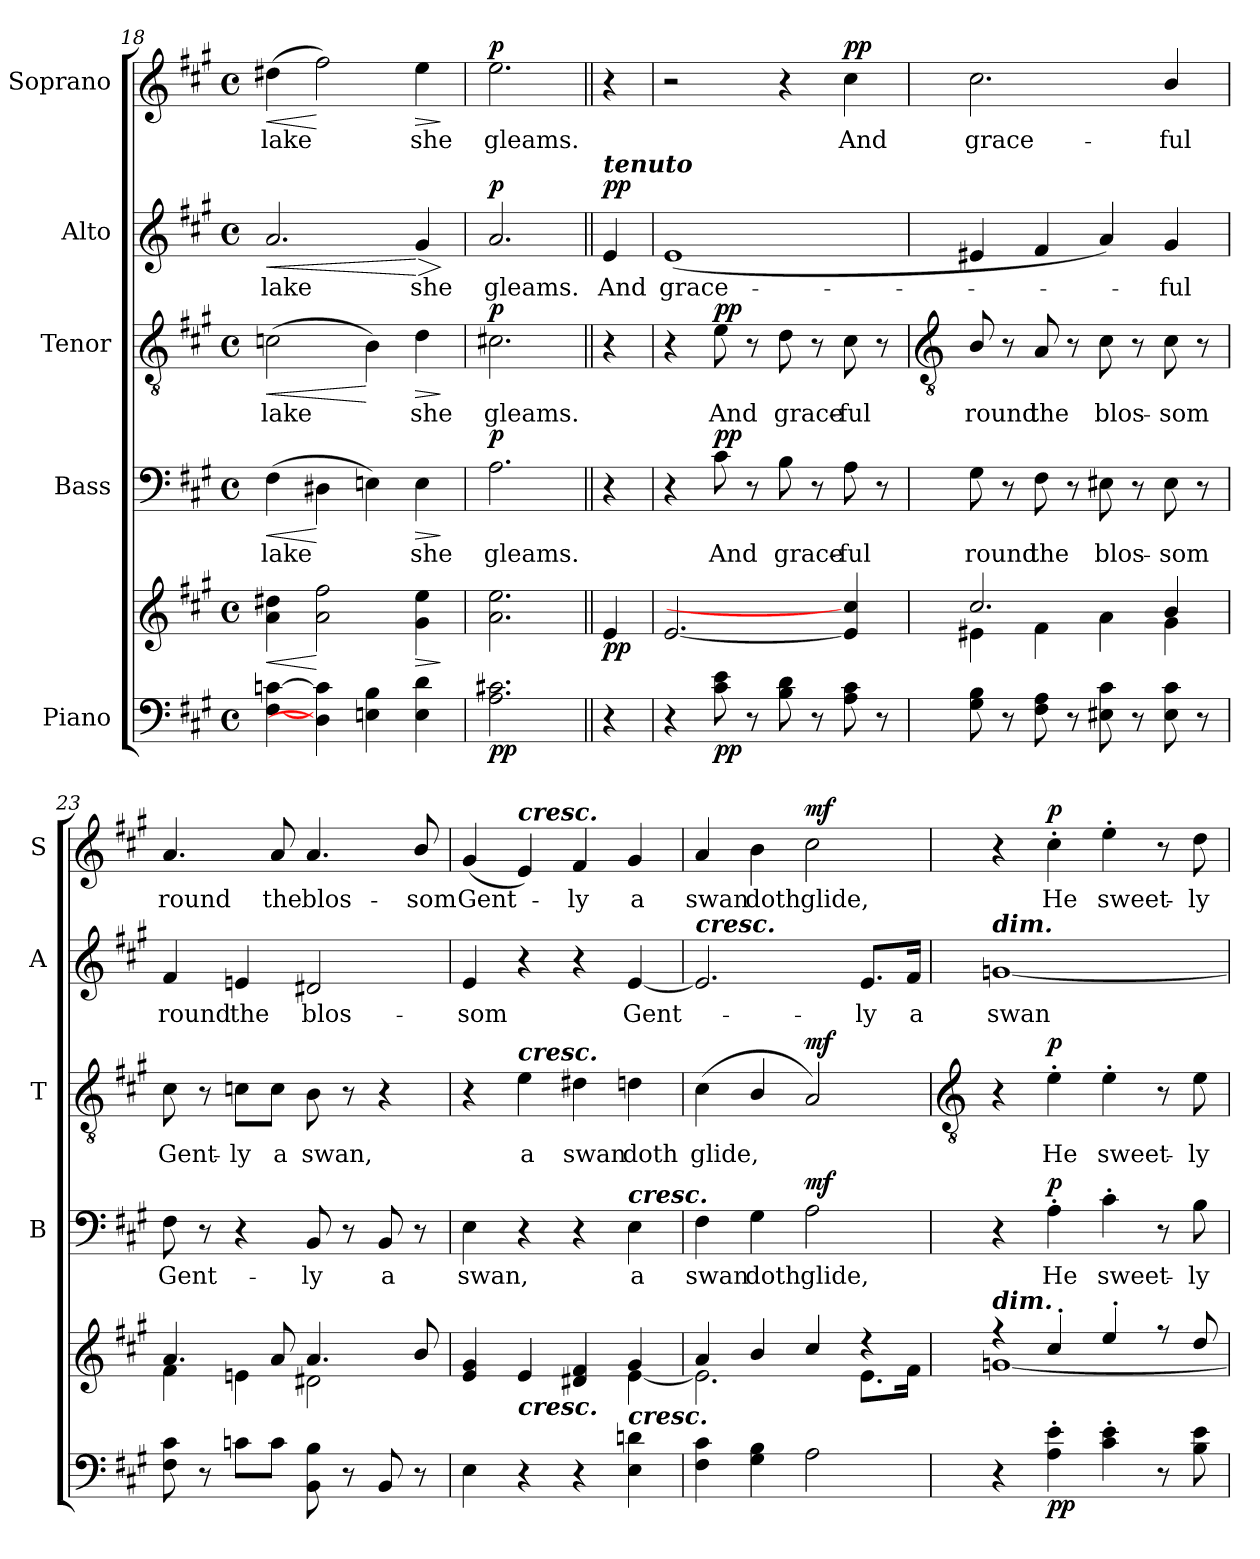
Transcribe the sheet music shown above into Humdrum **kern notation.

**kern	**kern	**dynam	**kern	**text	**dynam	**kern	**text	**dynam	**kern	**text	**dynam	**kern	**text	**dynam
*part5	*part5	*part5	*part4	*part4	*part4	*part3	*part3	*part3	*part2	*part2	*part2	*part1	*part1	*part1
*staff6	*staff5	*staff5/6	*staff4	*staff4	*staff4	*staff3	*staff3	*staff3	*staff2	*staff2	*staff2	*staff1	*staff1	*staff1
*I"Piano	*	*	*I"Bass	*	*	*I"Tenor	*	*	*I"Alto	*	*	*I"Soprano	*	*
*	*	*	*I'B	*	*	*I'T	*	*	*I'A	*	*	*I'S	*	*
*clefF4	*clefG2	*	*clefF4	*	*	*clefGv2	*	*	*clefG2	*	*	*clefG2	*	*
*k[f#c#g#]	*k[f#c#g#]	*	*k[f#c#g#]	*	*	*k[f#c#g#]	*	*	*k[f#c#g#]	*	*	*k[f#c#g#]	*	*
*A:	*A:	*	*A:	*	*	*A:	*	*	*A:	*	*	*A:	*	*
*M4/4	*M4/4	*	*M4/4	*	*	*M4/4	*	*	*M4/4	*	*	*M4/4	*	*
*met(c)	*met(c)	*	*met(c)	*	*	*met(c)	*	*	*met(c)	*	*	*met(c)	*	*
=18	=18	=18	=18	=18	=18	=18	=18	=18	=18	=18	=18	=18	=18	=18
!	!	!LO:HP:b	!	!LO:LY:b	!LO:HP:b	!	!LO:LY:b	!LO:HP:b	!	!LO:LY:b	!LO:HP:b	!	!LO:LY:b	!LO:HP:b
[4F# [4cn	4a 4dd#X	<	(>4F#	lake	<	(>2cn	lake	<	2.a	lake	<	(>4dd#X	lake	<
4D#] 4c]	2a 2ff#	[	4D#X	.	[	.	.	.	.	.	.	2ff#)	.	[
4En 4B	.	.	4En)	.	.	4B)	.	[	.	.	.	.	.	.
!	!	!LO:HP:b	!	!LO:LY:b	!LO:HP:b	!	!LO:LY:b	!LO:HP:b	!	!LO:LY:b	!LO:HP:n=1:b	!	!LO:LY:b	!LO:HP:b
4E 4d	4g# 4ee	>	4E	she	>	4d	she	>	4g#	she	[ >	4ee	she	>
.	.	]	.	.	]	.	.	]	.	.	]	.	.	]
=19	=19	=19	=19	=19	=19	=19	=19	=19	=19	=19	=19	=19	=19	=19
!	!	!LO:DY:b=2	!	!LO:LY:b	!	!	!LO:LY:b	!	!	!LO:LY:b	!	!	!LO:LY:b	!
!	!	!LO:DY:n=1:b	!	!	!LO:DY:b	!	!	!LO:DY:b	!	!	!LO:DY:b	!	!	!LO:DY:b
2.A 2.c#X	2.a 2.ee	p p	2.A	gleams.	p	2.c#X	gleams.	p	2.a	gleams.	p	2.ee	gleams.	p
=20||	=20||	=20||	=20||	=20||	=20||	=20||	=20||	=20||	=20||	=20||	=20||	=20||	=20||	=20||
!	!	!	!	!	!	!	!	!	!LO:TX:a:Bi:t=tenuto	!	!	!	!	!
!	!	!LO:DY:b	!	!	!	!	!	!	!	!LO:LY:b	!LO:DY:b	!	!	!
4r	4e	pp	4r	.	.	4r	.	.	4e	And	pp	4r	.	.
=21	=21	=21	=21	=21	=21	=21	=21	=21	=21	=21	=21	=21	=21	=21
!	!	!	!	!	!	!	!	!	!	!LO:LY:b	!	!	!	!
4r	[2.e	.	4r	.	.	4r	.	.	(<1e	grace-	.	2r	.	.
!	!	!LO:DY:b=2	!	!LO:LY:b	!LO:DY:b	!	!LO:LY:b	!LO:DY:b	!	!	!	!	!	!
8c# 8e	.	pp	8c#	And	pp	8e	And	pp	.	.	.	.	.	.
8r	.	.	8r	.	.	8r	.	.	.	.	.	.	.	.
!	!	!	!	!LO:LY:b	!	!	!LO:LY:b	!	!	!	!	!	!	!
8B 8d	.	.	8B	grace-	.	8d	grace-	.	.	.	.	4r	.	.
8r	.	.	8r	.	.	8r	.	.	.	.	.	.	.	.
!	!	!	!	!LO:LY:b	!	!	!LO:LY:b	!	!	!	!	!	!LO:LY:b	!LO:DY:b
8A 8c#	4e] 4cc#]	.	8A	-ful	.	8c#	-ful	.	.	.	.	4cc#	And	pp
8r	.	.	8r	.	.	8r	.	.	.	.	.	.	.	.
!!LO:LB:g=z
=22	=22	=22	=22	=22	=22	=22	=22	=22	=22	=22	=22	=22	=22	=22
*	*	*	*	*	*	*clefGv2	*	*	*	*	*	*	*	*
*	*^	*	*	*	*	*	*	*	*	*	*	*	*	*
!	!	!	!	!	!LO:LY:b	!	!	!LO:LY:b	!	!	!	!	!	!LO:LY:b	!
8G#\ 8B\	2.cc#/	4e#X\	.	8G#\	round	.	8B/	round	.	4e#X	.	.	2.cc#	grace-	.
8r	.	.	.	8r	.	.	8r	.	.	.	.	.	.	.	.
!	!	!	!	!	!LO:LY:b	!	!	!LO:LY:b	!	!	!	!	!	!	!
8F# 8A	.	4f#\	.	8F#	the	.	8A	the	.	4f#	.	.	.	.	.
8r	.	.	.	8r	.	.	8r	.	.	.	.	.	.	.	.
!	!	!	!	!	!LO:LY:b	!	!	!LO:LY:b	!	!	!	!	!	!	!
8E#X 8c#	.	4a\	.	8E#X	blos-	.	8c#	blos-	.	4a)	.	.	.	.	.
8r	.	.	.	8r	.	.	8r	.	.	.	.	.	.	.	.
!	!	!	!	!	!LO:LY:b	!	!	!LO:LY:b	!	!	!LO:LY:b	!	!	!LO:LY:b	!
8E# 8c#	4b/	4g#\	.	8E#	-som	.	8c#	-som	.	4g#	ful	.	4b/	-ful	.
8r	.	.	.	8r	.	.	8r	.	.	.	.	.	.	.	.
=23	=23	=23	=23	=23	=23	=23	=23	=23	=23	=23	=23	=23	=23	=23	=23
!	!	!	!	!	!LO:LY:b	!	!	!LO:LY:b	!	!	!LO:LY:b	!	!	!LO:LY:b	!
8F# 8c#	4.a	4f#\	.	8F#	Gent-	.	8c#	Gent-	.	4f#	round	.	4.a	round	.
8r	.	.	.	8r	.	.	8r	.	.	.	.	.	.	.	.
!	!	!	!	!	!	!	!	!LO:LY:b	!	!	!LO:LY:b	!	!	!	!
8cnL	.	4en\	.	4r	.	.	8cn\L	-ly	.	4en	the	.	.	.	.
!	!	!	!	!	!	!	!	!LO:LY:b	!	!	!	!	!	!LO:LY:b	!
8cJ	8a	.	.	.	.	.	8c\J	a	.	.	.	.	8a	the	.
!	!	!	!	!	!LO:LY:b	!	!	!LO:LY:b	!	!	!LO:LY:b	!	!	!LO:LY:b	!
8BB 8B	4.a	2d#X\	.	8BB	-ly	.	8B	swan,	.	2d#X	blos-	.	4.a	blos-	.
8r	.	.	.	8r	.	.	8r	.	.	.	.	.	.	.	.
!	!	!	!	!	!LO:LY:b	!	!	!	!	!	!	!	!	!	!
8BB	.	.	.	8BB	a	.	4r	.	.	.	.	.	.	.	.
!	!	!	!	!	!	!	!	!	!	!	!	!	!	!LO:LY:b	!
8r	8b/	.	.	8r	.	.	.	.	.	.	.	.	8b/	-som	.
=24	=24	=24	=24	=24	=24	=24	=24	=24	=24	=24	=24	=24	=24	=24	=24
!	!	!	!	!	!LO:LY:b	!	!	!	!	!	!LO:LY:b	!	!	!LO:LY:b	!
4E	4e 4g#	2.ryy	.	4E	swan,	.	4r	.	.	4e	-som	.	(<4g#	Gent-	.
!	!	!	!	!	!	!	!	!	!	!	!	!	!LO:TX:a:Bi:t=cresc.	!	!
!	!	!	!	!	!	!	!LO:TX:a:Bi:t=cresc.	!	!	!	!	!	!	!	!
!	!LO:TX:b:Bi:t=cresc.	!	!	!	!	!	!	!	!	!	!	!	!	!	!
!	!	!	!	!	!	!	!	!LO:LY:b	!	!	!	!	!	!	!
4r	4e	.	.	4r	.	.	4e	a	.	4r	.	.	4e)	.	.
!	!	!	!	!	!	!	!	!LO:LY:b	!	!	!	!	!	!LO:LY:b	!
4r	4d#X 4f#	.	.	4r	.	.	4d#X	swan	.	4r	.	.	4f#	ly	.
!	!	!	!	!LO:TX:a:Bi:t=cresc.	!	!	!	!	!	!	!	!	!	!	!
!LO:TX:a:Bi:t=cresc.	!	!	!	!	!	!	!	!	!	!	!	!	!	!	!
!	!	!	!	!	!LO:LY:b	!	!	!LO:LY:b	!	!	!LO:LY:b	!	!	!LO:LY:b	!
4E 4dn	4g#	[4e\	.	4E	a	.	4dn	doth	.	[4e	Gent-	.	4g#	a	.
=25	=25	=25	=25	=25	=25	=25	=25	=25	=25	=25	=25	=25	=25	=25	=25
!	!	!	!	!	!	!	!	!	!	!LO:TX:a:Bi:t=cresc.	!	!	!	!	!
!	!	!	!	!	!LO:LY:b	!	!	!LO:LY:b	!	!	!	!	!	!LO:LY:b	!
4F# 4c#	4a	2.e\]	.	4F#	swan	.	(<4c#	glide,	.	2.e]	.	.	4a	swan	.
!	!	!	!	!	!LO:LY:b	!	!	!	!	!	!	!	!	!LO:LY:b	!
4G# 4B	4b/	.	.	4G#	doth	.	4B/	.	.	.	.	.	4b	doth	.
!	!	!	!LO:DY:b=2	!	!LO:LY:b	!	!	!	!	!	!	!	!	!LO:LY:b	!
!	!	!	!LO:DY:n=1:b	!	!	!LO:DY:b	!	!	!LO:DY:b	!	!	!	!	!	!LO:DY:b
2A	4cc#/	.	mf mf	2A	glide,	mf	2A)	.	mf	.	.	.	2cc#	glide,	mf
!	!	!	!	!	!	!	!	!	!	!	!LO:LY:b	!	!	!	!
.	4r	8.e\L	.	.	.	.	.	.	.	8.e/L	ly	.	.	.	.
!	!	!	!	!	!	!	!	!	!	!	!LO:LY:b	!	!	!	!
.	.	16f#\J	.	.	.	.	.	.	.	16f#/Jk	a	.	.	.	.
!!LO:LB:g=z
=26	=26	=26	=26	=26	=26	=26	=26	=26	=26	=26	=26	=26	=26	=26	=26
*	*	*	*	*	*	*	*clefGv2	*	*	*	*	*	*	*	*
!	!	!	!	!	!	!	!	!	!	!LO:TX:a:Bi:t=dim.	!	!	!	!	!
!	!LO:TX:a:Bi:t=dim.	!	!	!	!	!	!	!	!	!	!	!	!	!	!
!	!	!	!	!	!	!	!	!	!	!	!LO:LY:b	!	!	!	!
4r	4r	[1gn\	.	4r	.	.	4r	.	.	[1gn	swan	.	4r	.	.
!	!	!	!LO:DY:b=2	!	!LO:LY:b	!	!	!LO:LY:b	!	!	!	!	!	!LO:LY:b	!
!	!	!	!LO:DY:n=1:b	!	!	!LO:DY:b	!	!	!LO:DY:b	!	!	!	!	!	!LO:DY:b
4A' 4e'	4cc#'/	.	p p	4A'	He	p	4e'	He	p	.	.	.	4cc#'	He	p
!	!	!	!	!	!LO:LY:b	!	!	!LO:LY:b	!	!	!	!	!	!LO:LY:b	!
4c#' 4e'	4ee'/	.	.	4c#'	sweet-	.	4e'	sweet-	.	.	.	.	4ee'	sweet-	.
8r	8r	.	.	8r	.	.	8r	.	.	.	.	.	8r	.	.
!	!	!	!	!	!LO:LY:b	!	!	!LO:LY:b	!	!	!	!	!	!LO:LY:b	!
8B 8e	8dd/	.	.	8B	-ly	.	8e	-ly	.	.	.	.	8dd	-ly	.
*	*v	*v	*	*	*	*	*	*	*	*	*	*	*	*	*
=	=	=	=	=	=	=	=	=	=	=	=	=	=	=
*-	*-	*-	*-	*-	*-	*-	*-	*-	*-	*-	*-	*-	*-	*-
